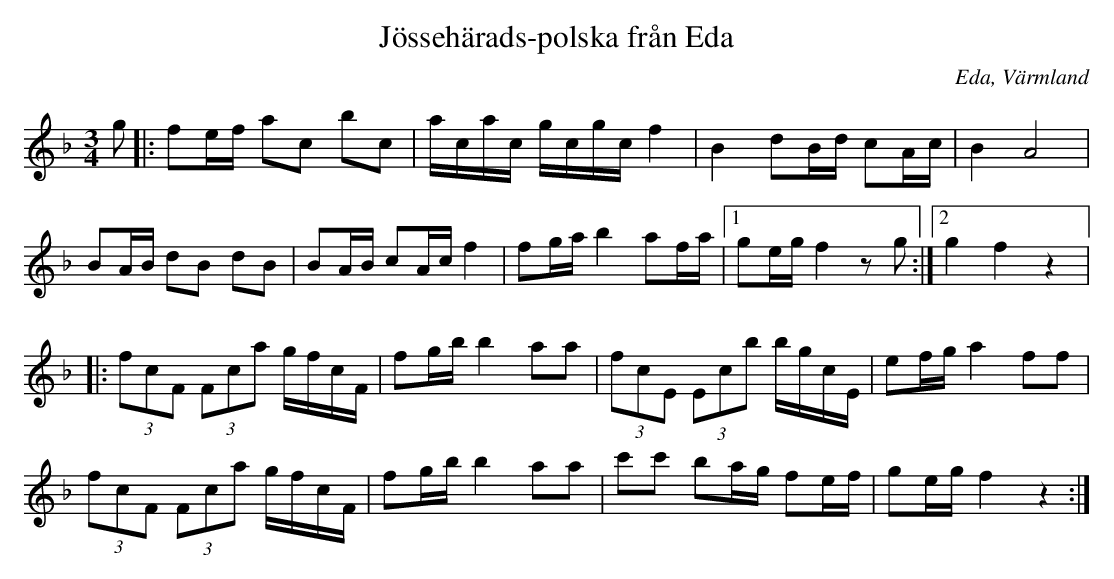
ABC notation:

X:1
T:Jössehärads-polska från Eda
O:Eda, Värmland
L:1/8
M:3/4
K:F
g |: fe/f/ ac bc | a/c/a/c/ g/c/g/c/ f2 | B2 dB/d/ cA/c/ | B2 A4 |
BA/B/ dB dB | BA/B/ cA/c/ f2 | fg/a/ b2 af/a/ |1 ge/g/ f2 z g :|2 g2 f2 z2 |:
(3fcF (3Fca g/f/c/F/ | fg/b/ b2 aa | (3fcE (3Ecb b/g/c/E/ | ef/g/ a2 ff |
(3fcF (3Fca g/f/c/F/ | fg/b/ b2 aa | c'c' ba/g/ fe/f/ | ge/g/ f2 z2 :|
